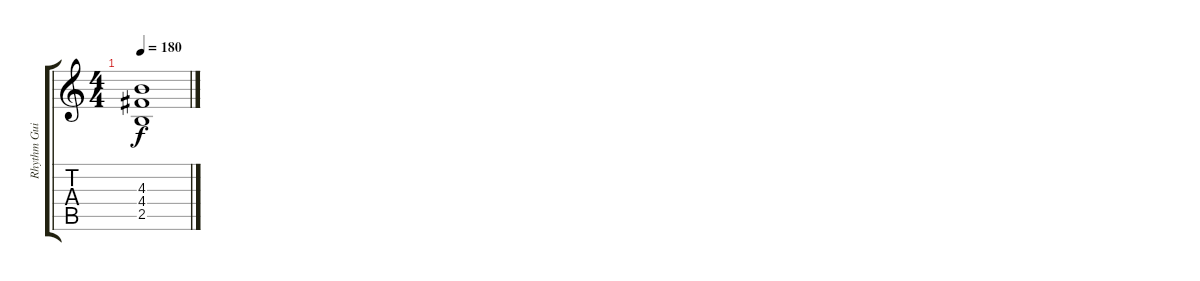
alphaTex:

\track ("Rhythm Guitar 2" "Rhythm Gui") {instrument distortionguitar}
\staff {score tabs}
\tuning (E4 B3 G3 D3 A2 E2) {hide}
\ts (4 4)
\tempo 180
\clef g2
\ks c
(4.3 4.4 2.5).1{dy f}
